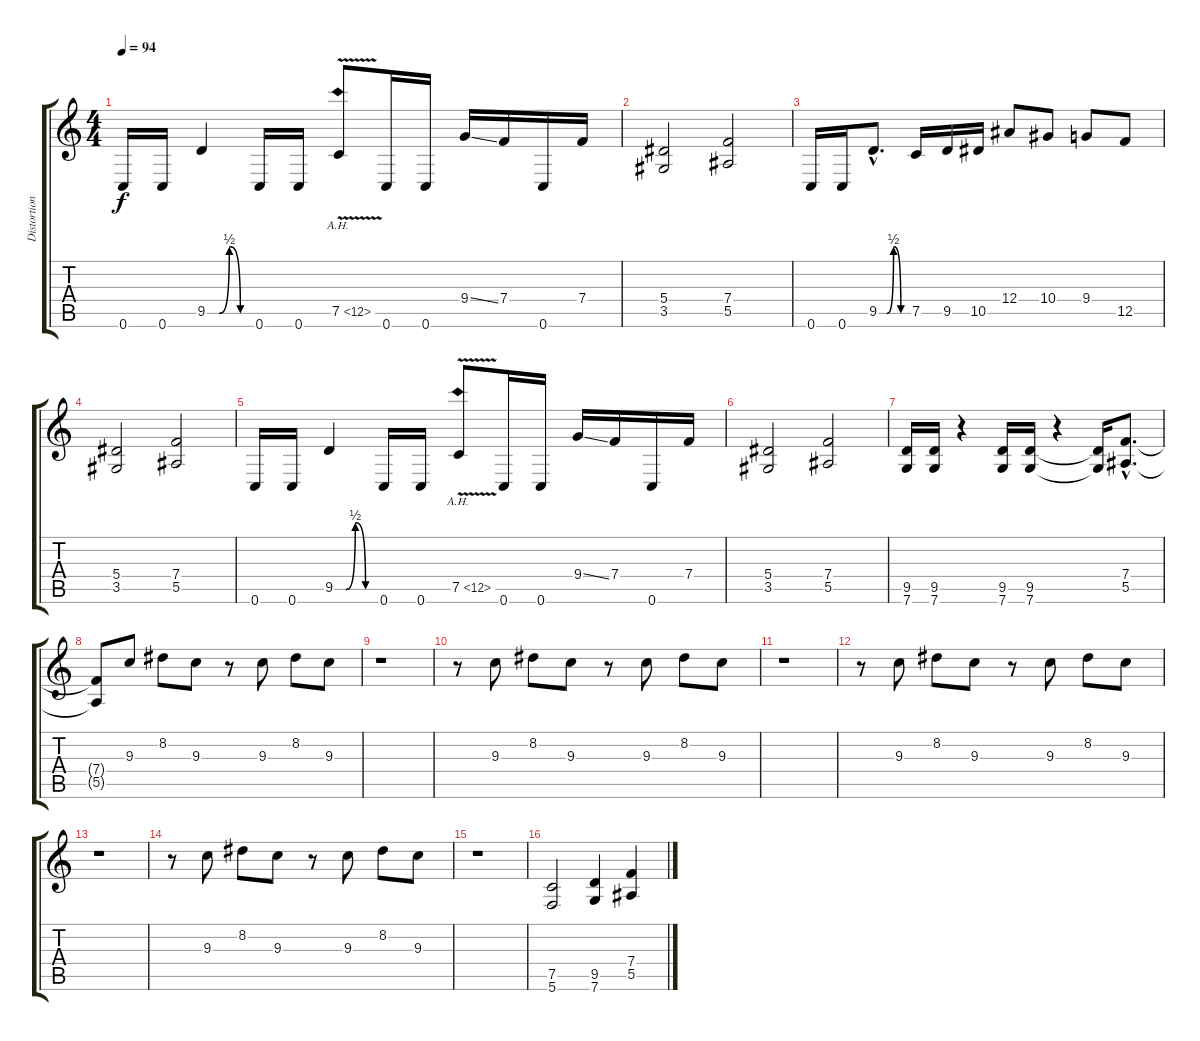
\track ("Distortion Guitar" "Distortion") {instrument distortionguitar}
\staff {score tabs}
\tuning (C4 G3 Eb3 Bb2 F2 C2) {hide}
\ts (4 4)
\tempo 94
\clef g2
\ks c
0.6.16{dy f} 0.6.16 9.5{be (custom 0 0 16 0 30 2 45 0 60 0)}.4 0.6.16 0.6.16 7.5{ah 5 v}.8 0.6.16 0.6.16 9.4{ss}.16 7.4.16 0.6.16 7.4.16 |
(5.4 3.5).2 (7.4 5.5).2 |
0.6.16 0.6.16 9.5{be (custom 0 0 16 0 30 2 45 0 60 0) hac}.8{d} 7.5.16 9.5.16 10.5.16 12.4.8 10.4.8 9.4.8 12.5.8 |
(5.4 3.5).2 (7.4 5.5).2 |
0.6.16 0.6.16 9.5{be (custom 0 0 16 0 30 2 45 0 60 0)}.4 0.6.16 0.6.16 7.5{ah 5 v}.8 0.6.16 0.6.16 9.4{ss}.16 7.4.16 0.6.16 7.4.16 |
(5.4 3.5).2 (7.4 5.5).2 |
(9.5 7.6).16 (9.5 7.6).16 r.4 (9.5 7.6).16 (9.5 7.6).16 r.4 (9.5{t} 7.6{t}).16 (7.4{hac} 5.5{hac}).8{d} |
(7.4{t} 5.5{t}).8 9.3.8 8.2.8 9.3.8 r.8 9.3.8 8.2.8 9.3.8 |
r.1 |
r.8 9.3.8 8.2.8 9.3.8 r.8 9.3.8 8.2.8 9.3.8 |
r.1 |
r.8 9.3.8 8.2.8 9.3.8 r.8 9.3.8 8.2.8 9.3.8 |
r.1 |
r.8 9.3.8 8.2.8 9.3.8 r.8 9.3.8 8.2.8 9.3.8 |
r.1 |
(7.5 5.6).2 (9.5 7.6).4 (7.4 5.5).4
